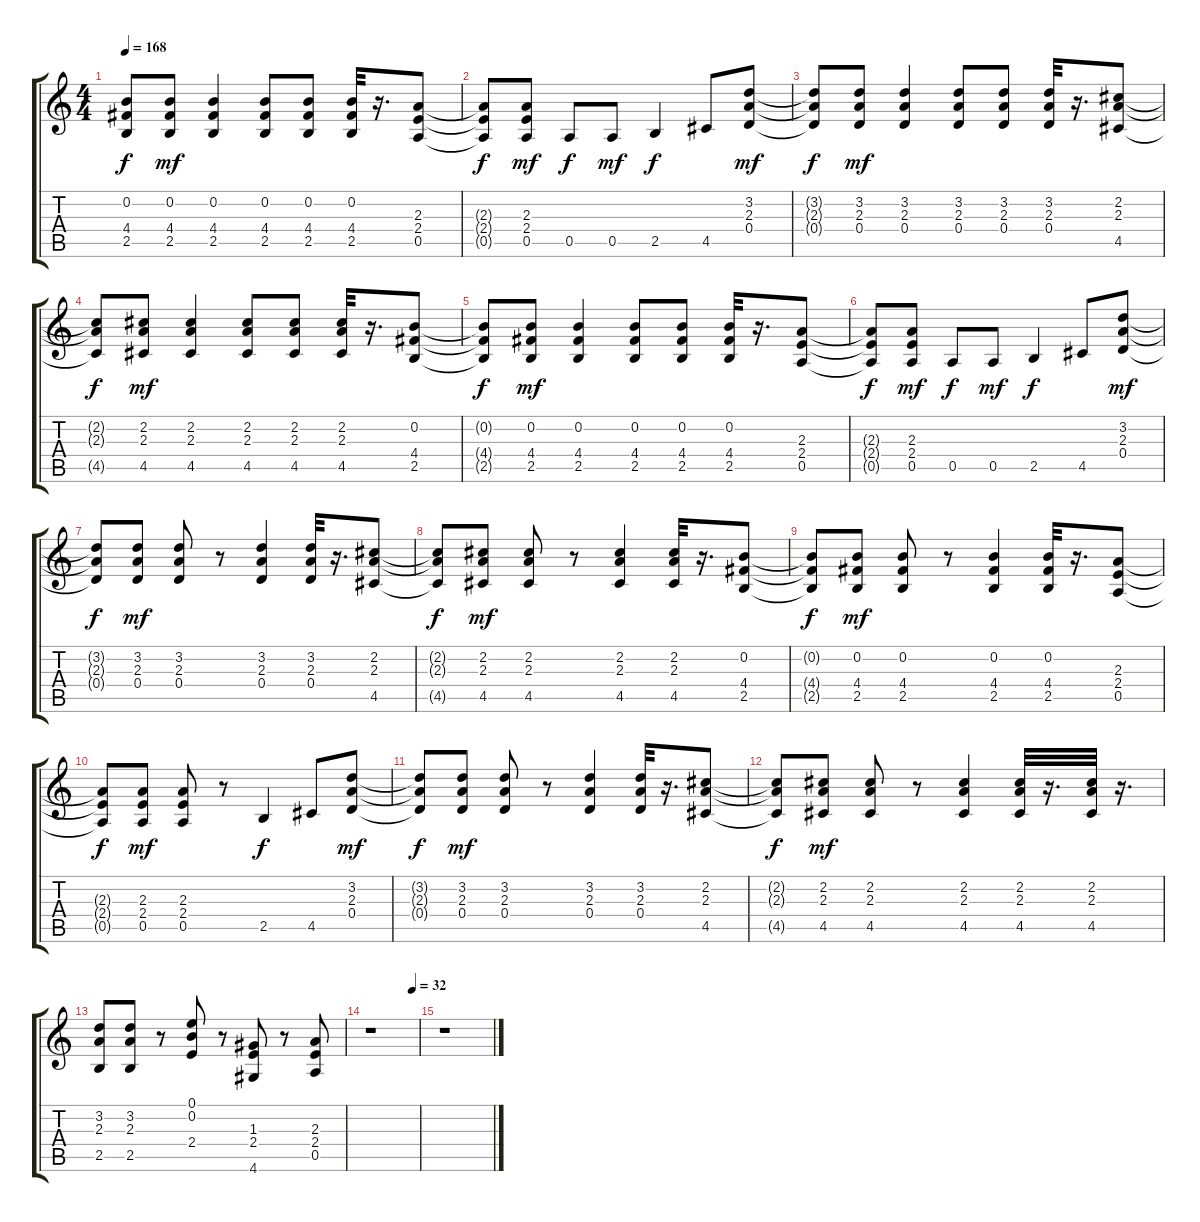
\track "" {instrument overdrivenguitar}
\staff {score tabs}
\tuning (E4 B3 G3 D3 A2 E2) {hide}
\ts (4 4)
\tempo 168
\clef g2
\ks c
(0.2{t} 4.4{t} 2.5{t}).8{dy f} (0.2 4.4 2.5).8{dy mf} (0.2 4.4 2.5).4 (0.2 4.4 2.5).8 (0.2 4.4 2.5).8 (0.2 4.4 2.5).32 r.16{d} (2.3 2.4 0.5).8 |
(2.3{t} 2.4{t} 0.5{t}).8{dy f} (2.3 2.4 0.5).8{dy mf} 0.5.8{dy f} 0.5.8{dy mf} 2.5.4{dy f} 4.5.8 (3.2 2.3 0.4).8{dy mf} |
(3.2{t} 2.3{t} 0.4{t}).8{dy f} (3.2 2.3 0.4).8{dy mf} (3.2 2.3 0.4).4 (3.2 2.3 0.4).8 (3.2 2.3 0.4).8 (3.2 2.3 0.4).32 r.16{d} (2.2 2.3 4.5).8 |
(2.2{t} 2.3{t} 4.5{t}).8{dy f} (2.2 2.3 4.5).8{dy mf} (2.2 2.3 4.5).4 (2.2 2.3 4.5).8 (2.2 2.3 4.5).8 (2.2 2.3 4.5).32 r.16{d} (0.2 4.4 2.5).8 |
(0.2{t} 4.4{t} 2.5{t}).8{dy f} (0.2 4.4 2.5).8{dy mf} (0.2 4.4 2.5).4 (0.2 4.4 2.5).8 (0.2 4.4 2.5).8 (0.2 4.4 2.5).32 r.16{d} (2.3 2.4 0.5).8 |
(2.3{t} 2.4{t} 0.5{t}).8{dy f} (2.3 2.4 0.5).8{dy mf} 0.5.8{dy f} 0.5.8{dy mf} 2.5.4{dy f} 4.5.8 (3.2 2.3 0.4).8{dy mf} |
(3.2{t} 2.3{t} 0.4{t}).8{dy f} (3.2 2.3 0.4).8{dy mf} (3.2 2.3 0.4).8 r.8 (3.2 2.3 0.4).4 (3.2 2.3 0.4).32 r.16{d} (2.2 2.3 4.5).8 |
(2.2{t} 2.3{t} 4.5{t}).8{dy f} (2.2 2.3 4.5).8{dy mf} (2.2 2.3 4.5).8 r.8 (2.2 2.3 4.5).4 (2.2 2.3 4.5).32 r.16{d} (0.2 4.4 2.5).8 |
(0.2{t} 4.4{t} 2.5{t}).8{dy f} (0.2 4.4 2.5).8{dy mf} (0.2 4.4 2.5).8 r.8 (0.2 4.4 2.5).4 (0.2 4.4 2.5).32 r.16{d} (2.3 2.4 0.5).8 |
(2.3{t} 2.4{t} 0.5{t}).8{dy f} (2.3 2.4 0.5).8{dy mf} (2.3 2.4 0.5).8 r.8 2.5.4{dy f} 4.5.8 (3.2 2.3 0.4).8{dy mf} |
(3.2{t} 2.3{t} 0.4{t}).8{dy f} (3.2 2.3 0.4).8{dy mf} (3.2 2.3 0.4).8 r.8 (3.2 2.3 0.4).4 (3.2 2.3 0.4).32 r.16{d} (2.2 2.3 4.5).8 |
(2.2{t} 2.3{t} 4.5{t}).8{dy f} (2.2 2.3 4.5).8{dy mf} (2.2 2.3 4.5).8 r.8 (2.2 2.3 4.5).4 (2.2 2.3 4.5).32 r.16{d} (2.2 2.3 4.5).32 r.16{d} |
(3.2 2.3 2.5).8 (3.2 2.3 2.5).8 r.8 (0.1 0.2 2.4).8 r.8 (1.3 2.4 4.6).8 r.8 (2.3 2.4 0.5).8 |
\tempo (32 0.875)
r.1 |
r.1
